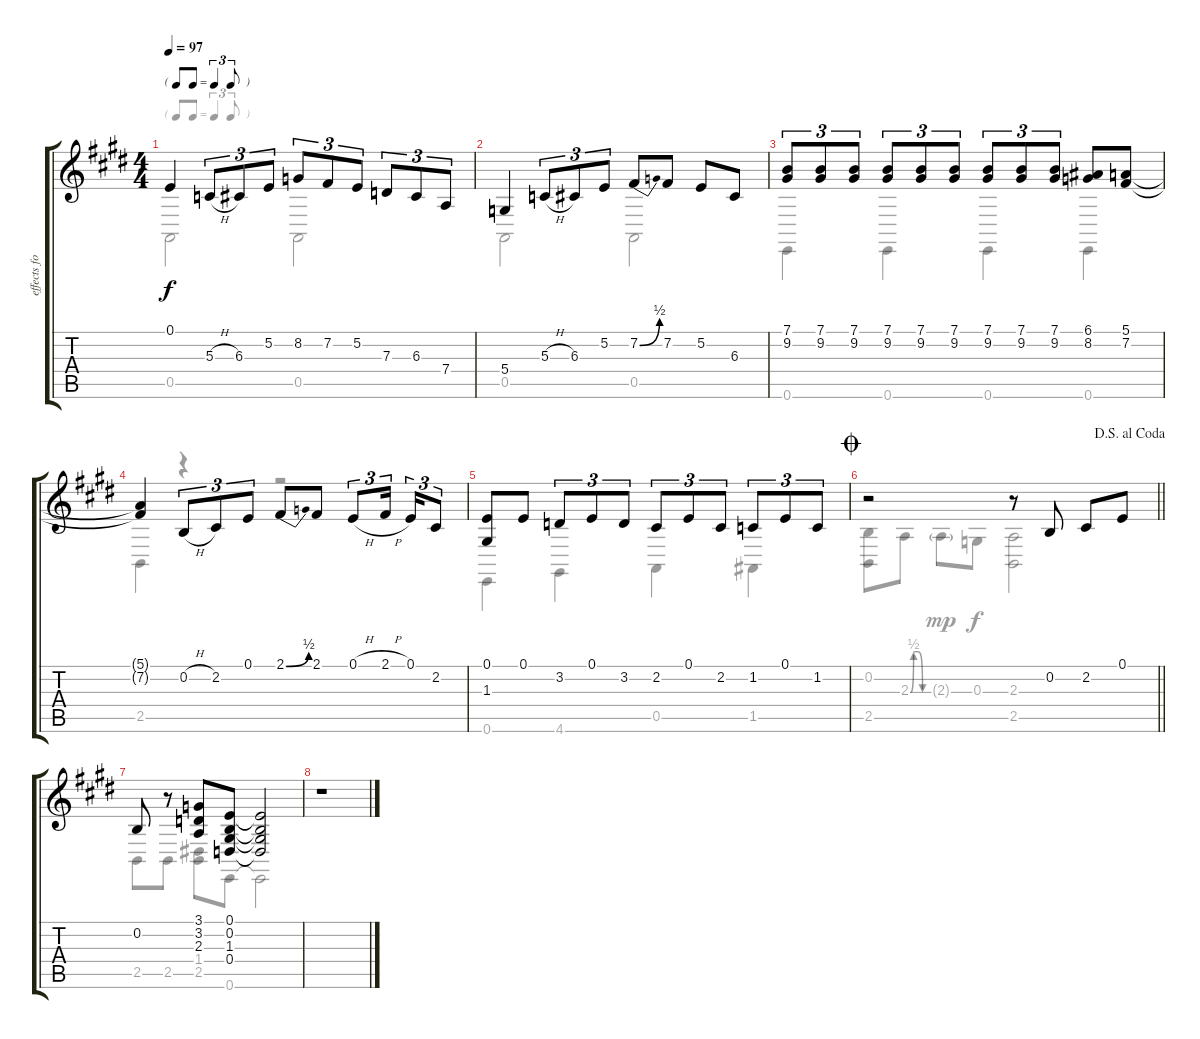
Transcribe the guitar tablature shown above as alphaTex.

\track ("effects for Guitar 1" "effects fo") {instrument guitarfretnoise}
\staff {score tabs}
\tuning (E4 B3 G3 D3 A2 E2) {hide}
\voice
\ts (4 4)
\tf triplet8th
\tempo 97
\clef g2
\ks c#minor
0.1{t}.4{dy f} 5.3{h}.8{tu (3 2)} 6.3.8{tu (3 2)} 5.2.8{tu (3 2)} 8.2.8{tu (3 2)} 7.2.8{tu (3 2)} 5.2.8{tu (3 2)} 7.3.8{tu (3 2)} 6.3.8{tu (3 2)} 7.4.8{tu (3 2)} |
5.4.4 5.3{h}.8{tu (3 2)} 6.3.8{tu (3 2)} 5.2.8{tu (3 2)} 7.2{be (bend 0 0 60 2)}.8 7.2.8 5.2.8 6.3.8 |
(7.1 9.2).8{tu (3 2)} (7.1 9.2).8{tu (3 2)} (7.1 9.2).8{tu (3 2)} (7.1 9.2).8{tu (3 2)} (7.1 9.2).8{tu (3 2)} (7.1 9.2).8{tu (3 2)} (7.1 9.2).8{tu (3 2)} (7.1 9.2).8{tu (3 2)} (7.1 9.2).8{tu (3 2)} (6.1 8.2).8 (5.1 7.2).8 |
(5.1{t} 7.2{t}).4 0.2{h}.8{tu (3 2)} 2.2.8{tu (3 2)} 0.1.8{tu (3 2)} 2.1{be (bend 0 0 60 2)}.8 2.1.8 0.1{h}.8{tu (3 2)} 2.1{h}.16{tu (3 2) beam splitsecondary} 0.1.16{tu (3 2)} 2.2.8{tu (3 2)} |
(0.1 1.3).8 0.1.8 3.2.8{tu (3 2)} 0.1.8{tu (3 2)} 3.2.8{tu (3 2)} 2.2.8{tu (3 2)} 0.1.8{tu (3 2)} 2.2.8{tu (3 2)} 1.2.8{tu (3 2)} 0.1.8{tu (3 2)} 1.2.8{tu (3 2)} |
\jump coda
\jump dalsegnoalcoda
\barLineRight lightlight
r.2 r.8 0.2.8 2.2.8 0.1.8 |
0.2.8 r.8 (3.1 3.2 2.3).8 (0.1 0.2 1.3 0.4).8 (0.1{t} 0.2{t} 1.3{t} 0.4{t}).2 |
r.1
\voice
\clef g2
\ottava regular
\simile none
\ks c#minor
0.5.2{dy f} 0.5.2 |
0.5.2 0.5.2 |
0.6.4 0.6.4 0.6.4 0.6.4 |
2.5.4 r.4 r.2 |
0.6.4 4.6.4 0.5.4 1.5.4 |
\barLineRight lightlight
(0.2 2.5).8 2.3{be (custom 0 0 10 2 25 2 40 0 60 0)}.8 2.3{g}.8{dy mp} 0.3.8{dy f} (2.3 2.5).2 |
2.5.8 2.5.8 (1.4 2.5).8 0.6.8 0.6{t}.2 |
r.1
